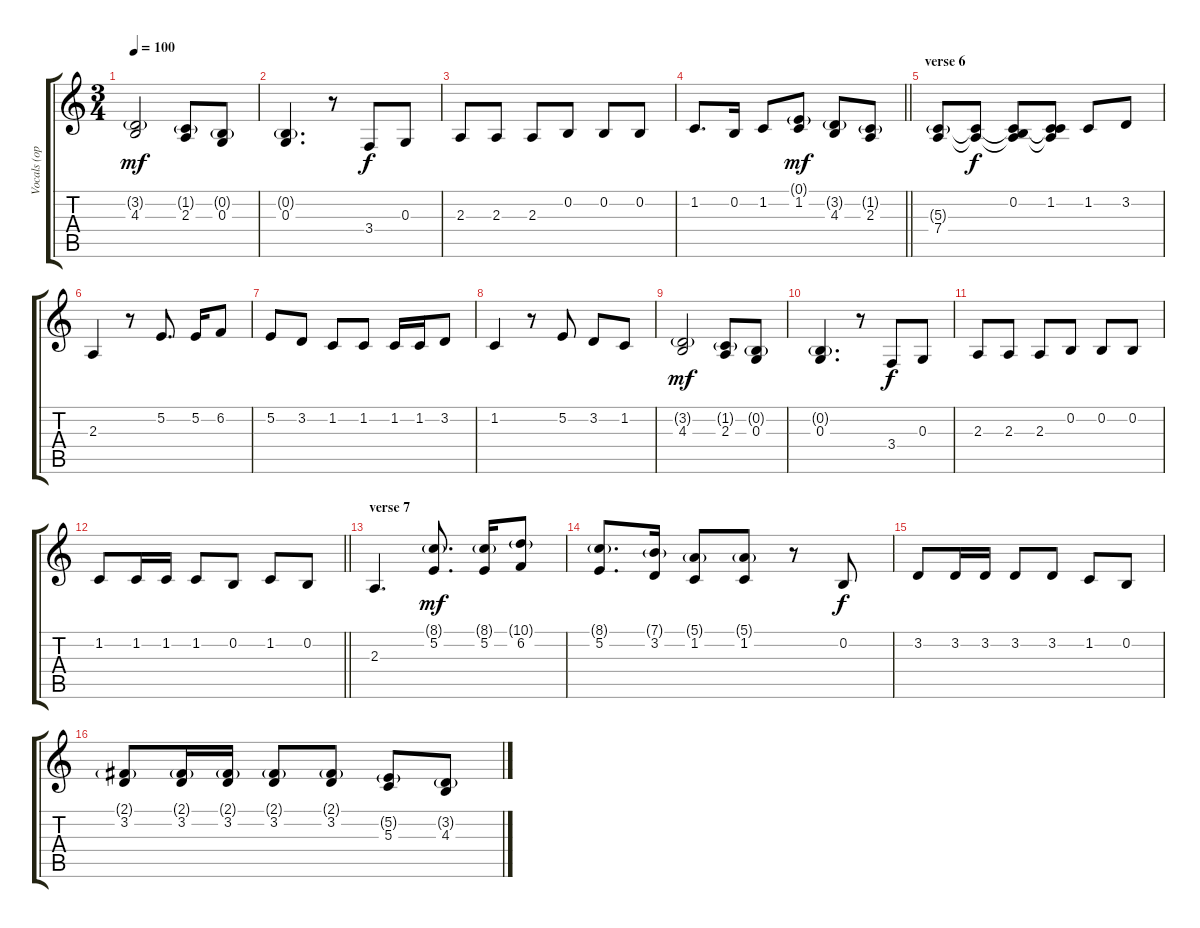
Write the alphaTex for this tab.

\track ("Vocals (optional)" "Vocals (op") {instrument bassoon}
\staff {score tabs}
\tuning (E4 B3 G3 D3 A2 E2) {hide}
\ts (3 4)
\tempo 100
\clef g2
\ks c
(3.2{g} 4.3).2{dy mf} (1.2{g} 2.3).8 (0.2{g} 0.3).8 |
(0.2{g} 0.3).4{d} r.8 3.4.8{dy f} 0.3.8 |
2.3.8 2.3.8 2.3.8 0.2.8 0.2.8 0.2.8 |
\barLineRight lightlight
1.2.8{d} 0.2.16 1.2.8 (0.1{g} 1.2).8{dy mf} (3.2{g} 4.3).8 (1.2{g} 2.3).8 |
\section ("" "verse 6")
(5.3{g} 7.4).8 (5.3{t} 7.4{t}).8{dy f} (0.2 5.3{t} 7.4{t}).8 (1.2 5.3{t} 7.4{t}).8 1.2.8 3.2.8 |
2.3.4 r.8 5.2.8{d} 5.2.16 6.2.8 |
5.2.8 3.2.8 1.2.8 1.2.8 1.2.16 1.2.16 3.2.8 |
1.2.4 r.8 5.2.8 3.2.8 1.2.8 |
(3.2{g} 4.3).2{dy mf} (1.2{g} 2.3).8 (0.2{g} 0.3).8 |
(0.2{g} 0.3).4{d} r.8 3.4.8{dy f} 0.3.8 |
2.3.8 2.3.8 2.3.8 0.2.8 0.2.8 0.2.8 |
\barLineRight lightlight
1.2.8 1.2.16 1.2.16 1.2.8 0.2.8 1.2.8 0.2.8 |
\section ("" "verse 7")
2.3.4{d} (8.1{g} 5.2).8{d dy mf} (8.1{g} 5.2).16 (10.1{g} 6.2).8 |
(8.1{g} 5.2).8{d} (7.1{g} 3.2).16 (5.1{g} 1.2).8 (5.1{g} 1.2).8 r.8 0.2.8{dy f} |
3.2.8 3.2.16 3.2.16 3.2.8 3.2.8 1.2.8 0.2.8 |
(2.1{g} 3.2).8 (2.1{g} 3.2).16 (2.1{g} 3.2).16 (2.1{g} 3.2).8 (2.1{g} 3.2).8 (5.2{g} 5.3).8 (3.2{g} 4.3).8
